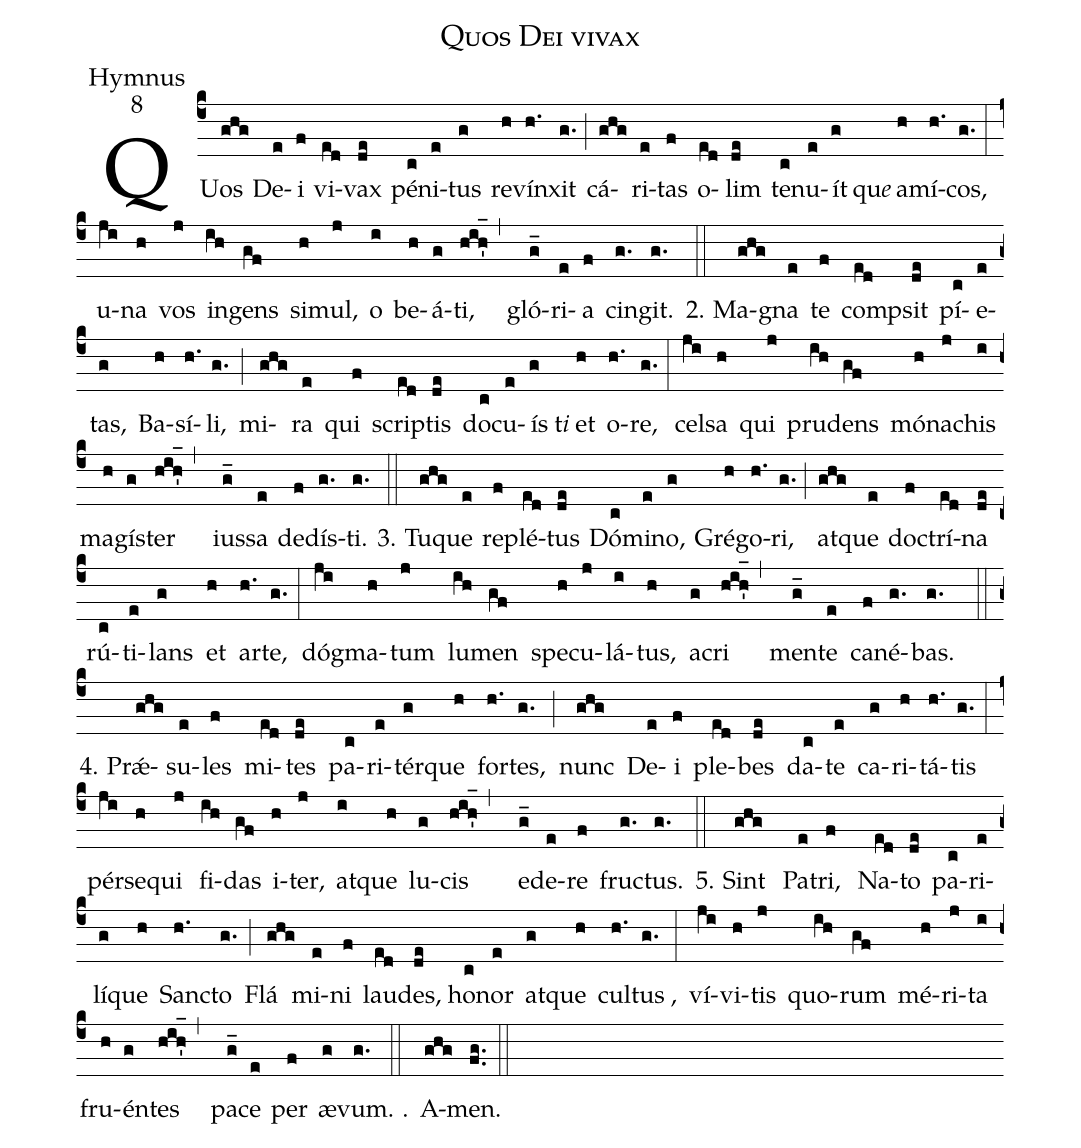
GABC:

name:Quos Dei vivax;
office-part:Hymnus;
mode:8;
%%
(c4)QUos(ghg) De(e)i(f) vi(ed)vax(de) pé(c)ni(e)tus(g) re(h)vín(h.)xit(g.) (;)
cá(ghg)ri(e)tas(f) o(ed)lim(de) te(c)nu(e)ít(g)qu<i>e</i>() a(h)mí(h.)cos,(g.) (:)
u(ji)na(h) vos(j) in(ih)gens(gf) si(h)mul,(j) o(i) be(h)á(g)ti,(hih_1',)
gló(g_)ri(e)a(f) cin(g.)git.(g.) (::)
2. Ma(ghg)gna(e) te(f) comp(ed)sit(de) pí(c)e(e)tas,(g) Ba(h)sí(h.)li,(g.) (;)
mi(ghg)ra(e) qui(f) scrip(ed)tis(de) do(c)cu(e)ís(g)t<i>i</i>() et(h) o(h.)re,(g.) (:)
cel(ji)sa(h) qui(j) pru(ih)dens(gf) mó(h)na(j)chis(i) ma(h)gís(g)ter(hih_1',)
ius(g_)sa(e) de(f)dís(g.)ti.(g.) (::)

3. Tu(ghg)que(e) re(f)plé(ed)tus(de) Dó(c)mi(e)no,(g) Gré(h)go(h.)ri,(g.) (;)
at(ghg)que(e) doc(f)trí(ed)na(de) rú(c)ti(e)lans(g) et(h) ar(h.)te,(g.) (:)
dóg(ji)ma(h)tum(j) lu(ih)men(gf) spe(h)cu(j)lá(i)tus,(h) a(g)cri(hih_1',)
men(g_)te(e) ca(f)né(g.)bas.(g.) (::)

4. Prǽ(ghg)su(e)les(f) mi(ed)tes(de) pa(c)ri(e)tér(g)que(h) for(h.)tes,(g.) (;)
nunc(ghg) De(e)i(f) ple(ed)bes(de) da(c)te(e) ca(g)ri(h)tá(h.)tis(g.) (:)
pér(ji)se(h)qui(j) fi(ih)das(gf) i(h)ter,(j) at(i)que(h) lu(g)cis(hih_1',)
e(g_)de(e)re(f) fruc(g.)tus.(g.) (::)

5. Sint (ghg) Pa(e)tri, (f) Na(ed)to(de) pa(c)ri(e)lí(g)que(h) Sanc(h.)to(g.) (;)
Flá(ghg) mi(e)ni(f) lau(ed)des(de), ho(c)nor(e) at(g)que(h) cul(h.)tus(g.), (:)
ví(ji)vi(h)tis(j) quo(ih)rum(gf) mé(h)ri(j)ta(i) fru(h)én(g)tes(hih_1',)
pa(g_)ce(e) per(f) æ(g)vum. .(g.) (::)  A(ghg)men.(fg..) (::)
